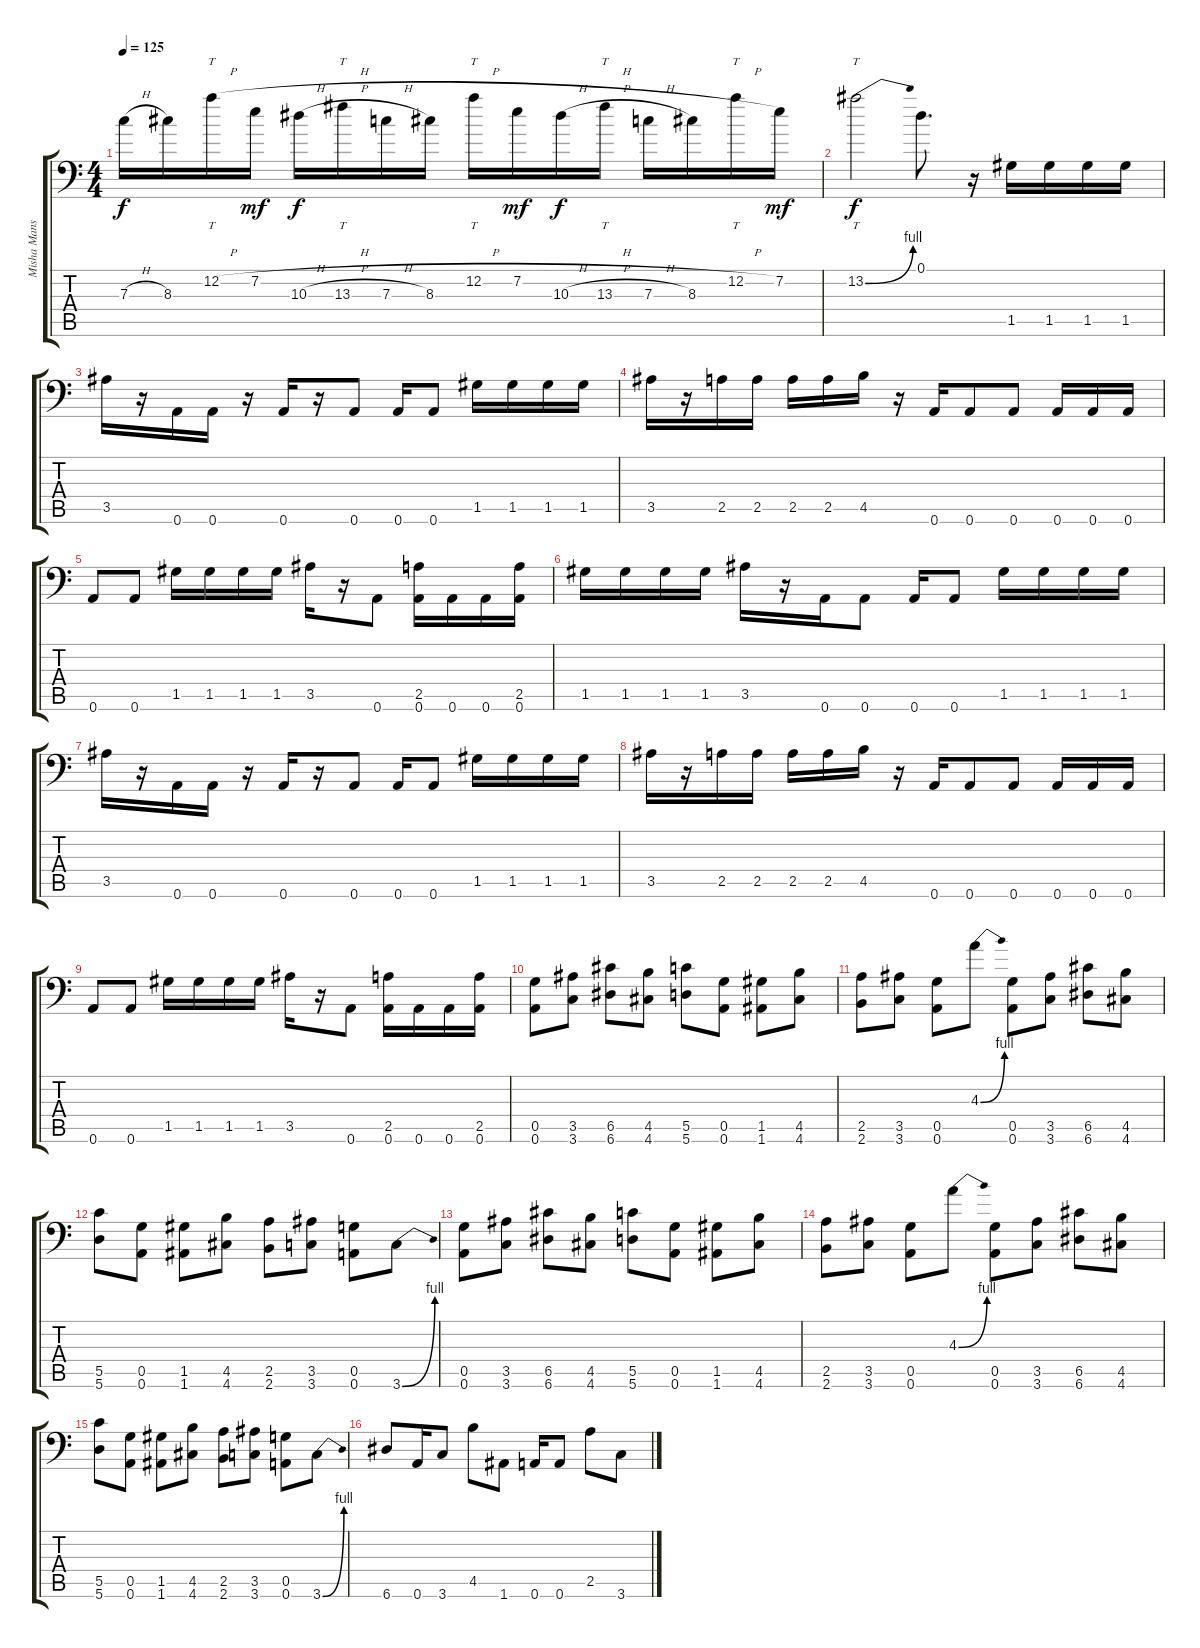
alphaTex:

\track ("Misha Mansoor" "Misha Mans") {instrument distortionguitar}
\staff {score tabs}
\tuning (D4 A3 F3 C3 G2 A1) {hide}
\ts (4 4)
\tempo 125
\clef f4
\ks c
7.3{h}.16{dy f} 8.3.16 12.2{h}.16{tt} 7.2{h}.16{dy mf} 10.3{h}.16{dy f} 13.3{h}.16{tt} 7.3{h}.16 8.3.16 12.2{h}.16{tt} 7.2{h}.16{dy mf} 10.3{h}.16{dy f} 13.3{h}.16{tt} 7.3{h}.16 8.3.16 12.2{h}.16{tt} 7.2.16{dy mf} |
13.2{be (bend 0 0 60 4)}.2{tt dy f} 0.1.8{d} r.16 1.5.16{balance 16 instrument electricguitarmuted} 1.5.16 1.5.16 1.5.16 |
3.5.16 r.16 0.6.16 0.6.16 r.16 0.6.16 r.16 0.6.8{instrument distortionguitar} 0.6.16{instrument electricguitarmuted} 0.6.8{instrument distortionguitar} 1.5.16{instrument electricguitarmuted} 1.5.16 1.5.16 1.5.16 |
3.5.16 r.16 2.5.16 2.5.16 2.5.16 2.5.16 4.5.16 r.16 0.6.16 0.6.8 0.6.8{instrument distortionguitar} 0.6.16{instrument electricguitarmuted} 0.6.16 0.6.16 |
0.6.8{instrument distortionguitar} 0.6.8{instrument electricguitarmuted} 1.5.16 1.5.16 1.5.16 1.5.16 3.5.16 r.16 0.6.8 (2.5 0.6).16{instrument distortionguitar} 0.6.16{instrument electricguitarmuted} 0.6.16 (2.5 0.6).16{instrument distortionguitar} |
1.5.16{instrument electricguitarmuted} 1.5.16 1.5.16 1.5.16 3.5.16 r.16 0.6.16 0.6.8{instrument distortionguitar} 0.6.16{instrument electricguitarmuted} 0.6.8{instrument distortionguitar} 1.5.16{instrument electricguitarmuted} 1.5.16 1.5.16 1.5.16 |
3.5.16 r.16 0.6.16 0.6.16 r.16 0.6.16 r.16 0.6.8{instrument distortionguitar} 0.6.16{instrument electricguitarmuted} 0.6.8{instrument distortionguitar} 1.5.16{instrument electricguitarmuted} 1.5.16 1.5.16 1.5.16 |
3.5.16 r.16 2.5.16 2.5.16 2.5.16 2.5.16 4.5.16 r.16 0.6.16 0.6.8 0.6.8{instrument distortionguitar} 0.6.16{instrument electricguitarmuted} 0.6.16 0.6.16 |
0.6.8{instrument distortionguitar} 0.6.8{instrument electricguitarmuted} 1.5.16 1.5.16 1.5.16 1.5.16 3.5.16 r.16 0.6.8 (2.5 0.6).16{instrument distortionguitar} 0.6.16{instrument electricguitarmuted} 0.6.16 (2.5 0.6).16{instrument distortionguitar} |
(0.5 0.6).8{instrument electricguitarmuted} (3.5 3.6).8 (6.5 6.6).8 (4.5 4.6).8 (5.5 5.6).8 (0.5 0.6).8 (1.5 1.6).8 (4.5 4.6).8 |
(2.5 2.6).8 (3.5 3.6).8 (0.5 0.6).8 4.3{be (bend 0 0 60 4)}.8{instrument guitarharmonics} (0.5 0.6).8{instrument electricguitarmuted} (3.5 3.6).8 (6.5 6.6).8 (4.5 4.6).8 |
(5.5 5.6).8 (0.5 0.6).8 (1.5 1.6).8 (4.5 4.6).8 (2.5 2.6).8 (3.5 3.6).8 (0.5 0.6).8 3.6{be (bend 0 0 60 4)}.8{instrument guitarharmonics} |
(0.5 0.6).8{instrument electricguitarmuted} (3.5 3.6).8 (6.5 6.6).8 (4.5 4.6).8 (5.5 5.6).8 (0.5 0.6).8 (1.5 1.6).8 (4.5 4.6).8 |
(2.5 2.6).8 (3.5 3.6).8 (0.5 0.6).8 4.3{be (bend 0 0 60 4)}.8{instrument guitarharmonics} (0.5 0.6).8{instrument electricguitarmuted} (3.5 3.6).8 (6.5 6.6).8 (4.5 4.6).8 |
(5.5 5.6).8 (0.5 0.6).8 (1.5 1.6).8 (4.5 4.6).8 (2.5 2.6).8 (3.5 3.6).8 (0.5 0.6).8 3.6{be (bend 0 0 60 4)}.8{instrument guitarharmonics} |
6.6.8{instrument distortionguitar} 0.6.16{instrument electricguitarmuted} 3.6.8{instrument distortionguitar} 4.5.8 1.6.8 0.6.16{instrument electricguitarmuted} 0.6.8{instrument distortionguitar} 2.5.8 3.6.8
